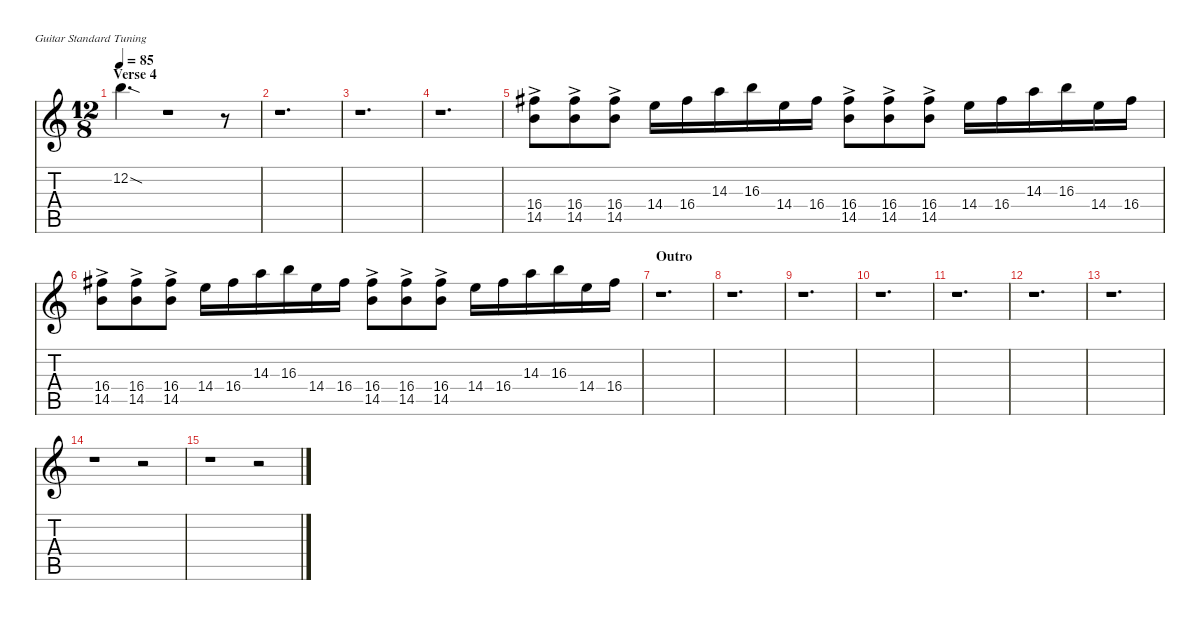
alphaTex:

\defaultSystemsLayout 4
\hideDynamics
\bracketExtendMode nobrackets
\singleTrackTrackNamePolicy hidden
\multiTrackTrackNamePolicy hidden
\firstSystemTrackNameMode fullname
\firstSystemTrackNameOrientation horizontal
\otherSystemsTrackNameOrientation horizontal
\track ("Gtr. 3 w/dist" "dist.guit.") {instrument distortionguitar}
\staff {score tabs}
\tuning (E4 B3 G3 D3 A2 E2)
\ts (12 8)
\section ("" "Verse 4")
\tempo 85
\clef g2
\ks c
12.2{sod}.4{d dy f beam Down} r.1{beam Down} r.8{beam Down} |
r.1{d beam Down} |
r.1{d beam Down} |
r.1{d beam Down} |
(16.4{ac acc #} 14.5{ac}).8{beam Down} (16.4{ac acc #} 14.5{ac}).8{beam Down} (16.4{ac acc #} 14.5{ac}).8{beam Down} 14.4.16{beam Down} 16.4{acc #}.16{beam Down} 14.3.16{beam Down} 16.3.16{beam Down} 14.4.16{beam Down} 16.4{acc #}.16{beam Down} (16.4{ac acc #} 14.5{ac}).8{beam Down} (16.4{ac acc #} 14.5{ac}).8{beam Down} (16.4{ac acc #} 14.5{ac}).8{beam Down} 14.4.16{beam Down} 16.4{acc #}.16{beam Down} 14.3.16{beam Down} 16.3.16{beam Down} 14.4.16{beam Down} 16.4{acc #}.16{beam Down} |
(16.4{ac acc #} 14.5{ac}).8{beam Down} (16.4{ac acc #} 14.5{ac}).8{beam Down} (16.4{ac acc #} 14.5{ac}).8{beam Down} 14.4.16{beam Down} 16.4{acc #}.16{beam Down} 14.3.16{beam Down} 16.3.16{beam Down} 14.4.16{beam Down} 16.4{acc #}.16{beam Down} (16.4{ac acc #} 14.5{ac}).8{beam Down} (16.4{ac acc #} 14.5{ac}).8{beam Down} (16.4{ac acc #} 14.5{ac}).8{beam Down} 14.4.16{beam Down} 16.4{acc #}.16{beam Down} 14.3.16{beam Down} 16.3.16{beam Down} 14.4.16{beam Down} 16.4{acc #}.16{beam Down} |
\section ("" "Outro")
r.1{d beam Down} |
r.1{d beam Down} |
r.1{d beam Down} |
r.1{d beam Down} |
r.1{d beam Down} |
r.1{d beam Down} |
r.1{d beam Down} |
r.1{beam Down} r.2{beam Down} |
r.1{beam Down} r.2{beam Down}
